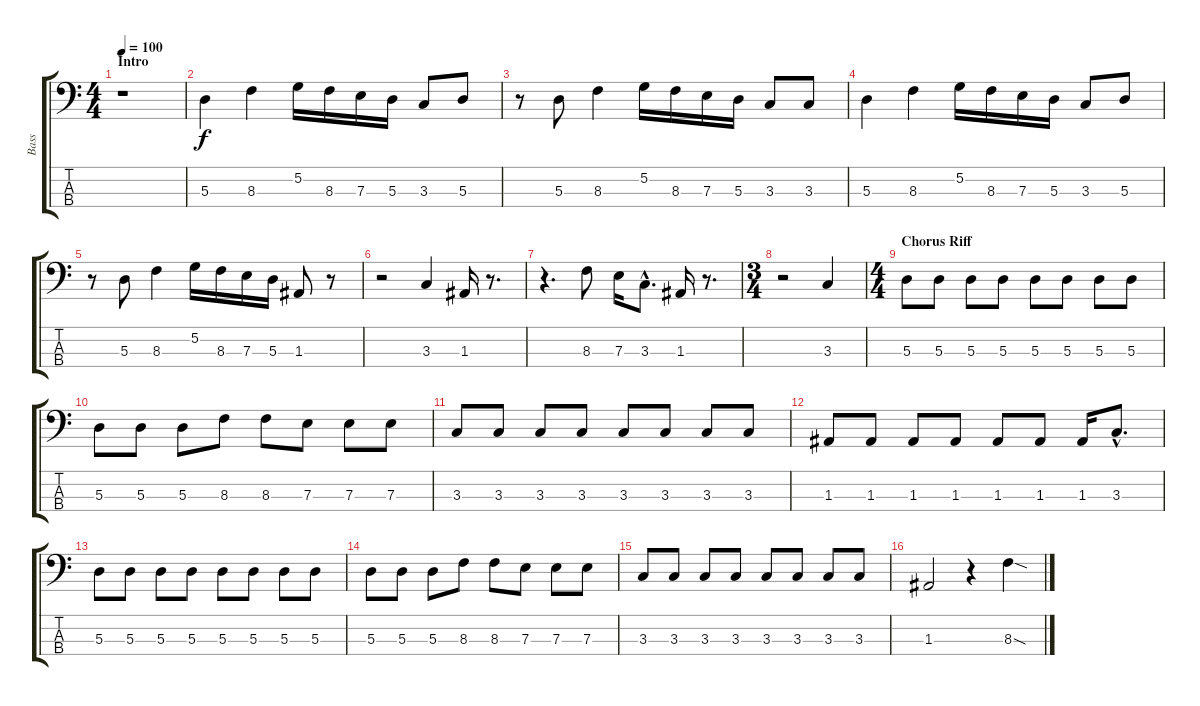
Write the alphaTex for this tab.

\track ("Bass" "Bass") {instrument electricbasspick}
\staff {score tabs}
\tuning (G2 D2 A1 E1) {hide}
\ts (4 4)
\section ("" "Intro")
\tempo 100
\clef f4
\ks c
r.1{dy f instrument electricbasspick} |
5.3.4 8.3.4 5.2.16 8.3.16 7.3.16 5.3.16 3.3.8 5.3.8 |
r.8 5.3.8 8.3.4 5.2.16 8.3.16 7.3.16 5.3.16 3.3.8 3.3.8 |
5.3.4 8.3.4 5.2.16 8.3.16 7.3.16 5.3.16 3.3.8 5.3.8 |
r.8 5.3.8 8.3.4 5.2.16 8.3.16 7.3.16 5.3.16 1.3.8 r.8 |
r.2 3.3.4 1.3.16 r.8{d} |
r.4{d} 8.3.8 7.3.16 3.3{hac}.8{d} 1.3.16 r.8{d} |
\ts (3 4)
r.2 3.3.4 |
\ts (4 4)
\section ("" "Chorus Riff")
5.3.8 5.3.8 5.3.8 5.3.8 5.3.8 5.3.8 5.3.8 5.3.8 |
5.3.8 5.3.8 5.3.8 8.3.8 8.3.8 7.3.8 7.3.8 7.3.8 |
3.3.8 3.3.8 3.3.8 3.3.8 3.3.8 3.3.8 3.3.8 3.3.8 |
1.3.8 1.3.8 1.3.8 1.3.8 1.3.8 1.3.8 1.3.16 3.3{hac}.8{d} |
5.3.8 5.3.8 5.3.8 5.3.8 5.3.8 5.3.8 5.3.8 5.3.8 |
5.3.8 5.3.8 5.3.8 8.3.8 8.3.8 7.3.8 7.3.8 7.3.8 |
3.3.8 3.3.8 3.3.8 3.3.8 3.3.8 3.3.8 3.3.8 3.3.8 |
1.3.2 r.4 8.3{sod}.4
